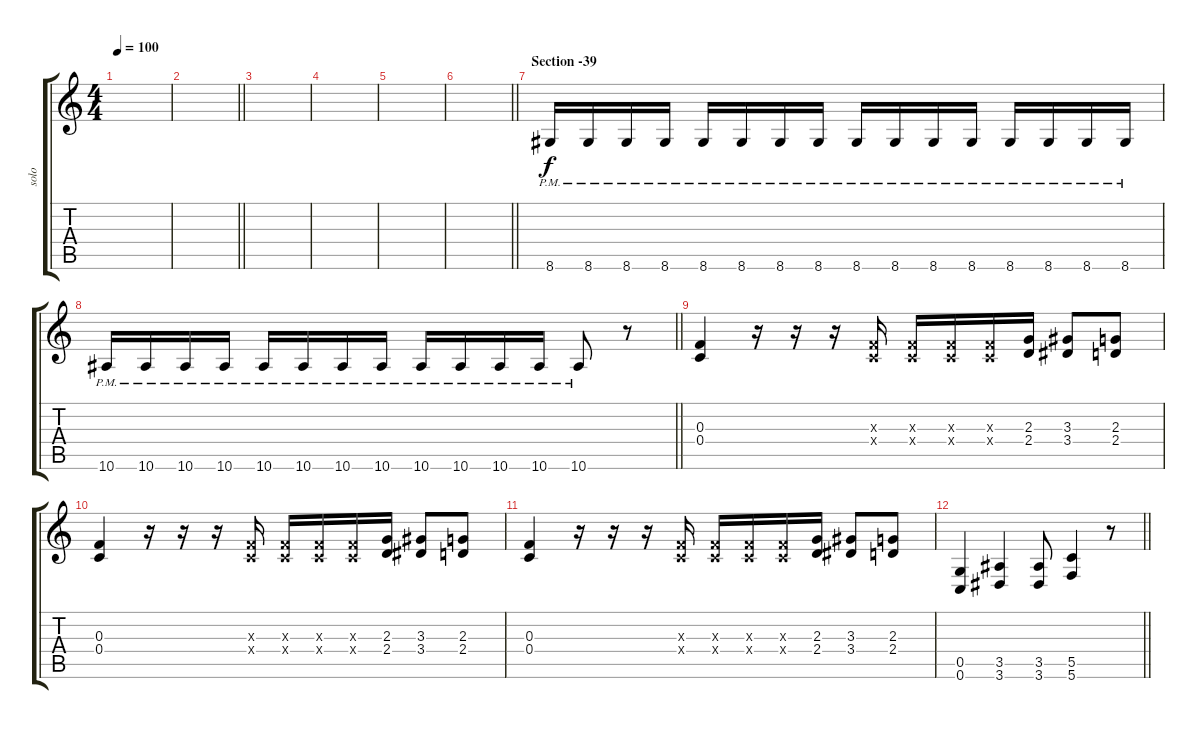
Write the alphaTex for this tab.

\track ("solo" "solo") {instrument distortionguitar}
\staff {score tabs}
\tuning (D4 A3 F3 C3 G2 C2) {hide}
\ts (4 4)
\tempo 100
\clef g2
\ks c
|
\barLineRight lightlight
|
|
|
|
\barLineRight lightlight
|
\section ("" "Section -39")
8.6{pm}.16 8.6{pm}.16 8.6{pm}.16 8.6{pm}.16 8.6{pm}.16 8.6{pm}.16 8.6{pm}.16 8.6{pm}.16 8.6{pm}.16 8.6{pm}.16 8.6{pm}.16 8.6{pm}.16 8.6{pm}.16 8.6{pm}.16 8.6{pm}.16 8.6{pm}.16 |
\barLineRight lightlight
10.6{pm}.16 10.6{pm}.16 10.6{pm}.16 10.6{pm}.16 10.6{pm}.16 10.6{pm}.16 10.6{pm}.16 10.6{pm}.16 10.6{pm}.16 10.6{pm}.16 10.6{pm}.16 10.6{pm}.16 10.6{pm}.8 r.8 |
(0.3 0.4).4 r.16 r.16 r.16 (0.3{x} 0.4{x}).16 (0.3{x} 0.4{x}).16 (0.3{x} 0.4{x}).16 (0.3{x} 0.4{x}).16 (2.3 2.4).16 (3.3 3.4).8 (2.3 2.4).8 |
(0.3 0.4).4 r.16 r.16 r.16 (0.3{x} 0.4{x}).16 (0.3{x} 0.4{x}).16 (0.3{x} 0.4{x}).16 (0.3{x} 0.4{x}).16 (2.3 2.4).16 (3.3 3.4).8 (2.3 2.4).8 |
(0.3 0.4).4 r.16 r.16 r.16 (0.3{x} 0.4{x}).16 (0.3{x} 0.4{x}).16 (0.3{x} 0.4{x}).16 (0.3{x} 0.4{x}).16 (2.3 2.4).16 (3.3 3.4).8 (2.3 2.4).8 |
\barLineRight lightlight
(0.5 0.6).4 (3.5 3.6).4 (3.5 3.6).8 (5.5 5.6).4 r.8
